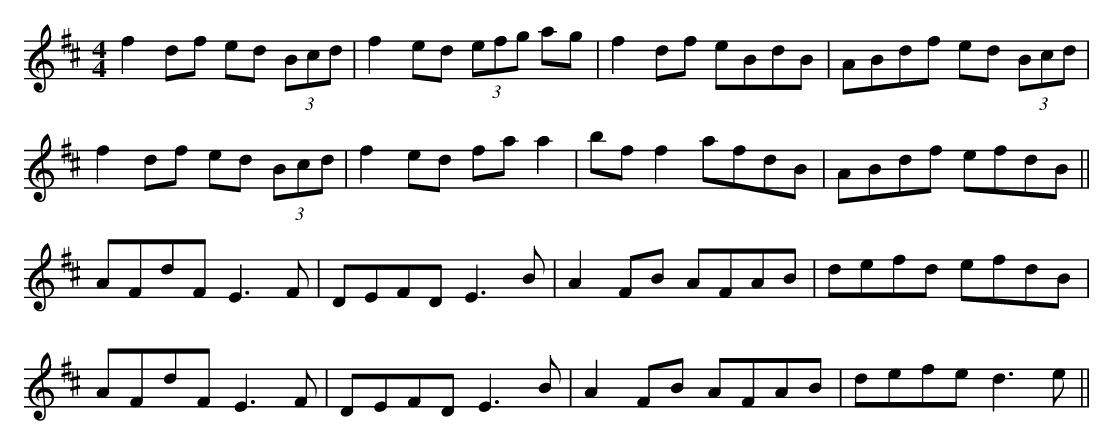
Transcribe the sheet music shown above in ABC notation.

X:1
M:4/4
K:D
f2df ed (3Bcd|f2ed (3efg ag|f2df eBdB|ABdf ed (3Bcd|
f2df ed (3Bcd|f2ed fa a2|bf f2 afdB|ABdf efdB||
AFdF E3F|DEFD E3B|A2FB AFAB|defd efdB|
AFdF E3F|DEFD E3B|A2FB AFAB|defe d3e||
